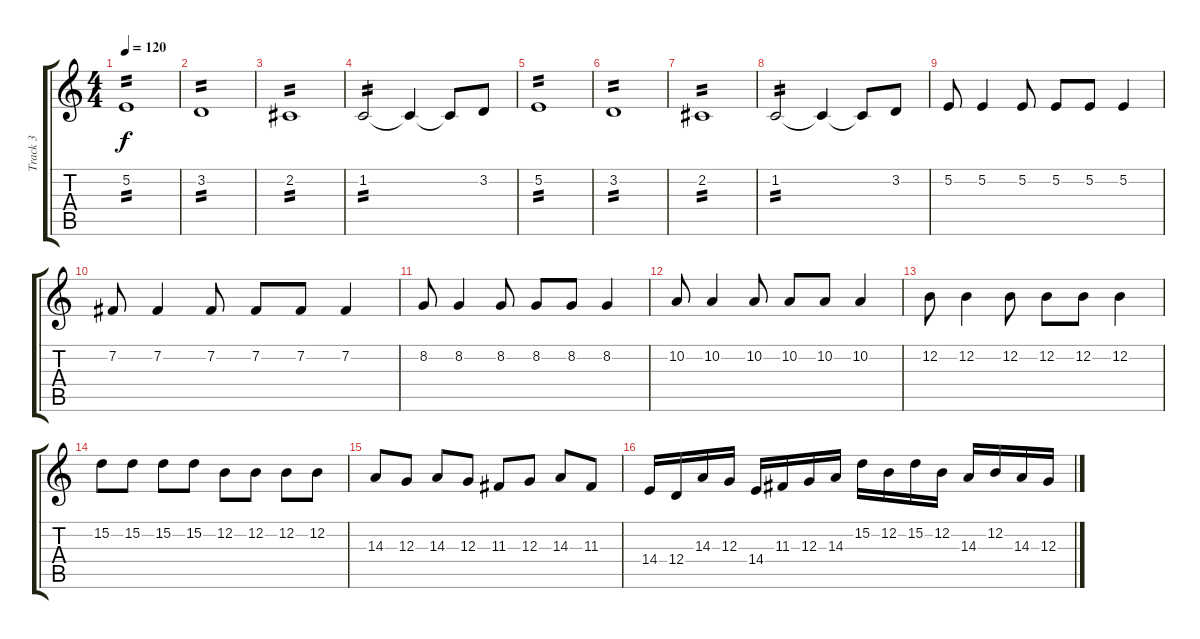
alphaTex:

\track ("Track 3" "Track 3") {instrument viola}
\staff {score tabs}
\tuning (E4 B3 G3 D3 A2 E2) {hide}
\ts (4 4)
\tempo 120
\clef g2
\ks c
5.2.1{tp 2 dy f} |
3.2.1{tp 2} |
2.2.1{tp 2} |
1.2.2{tp 2} 1.2{t}.4 1.2{t}.8 3.2.8 |
5.2.1{tp 2} |
3.2.1{tp 2} |
2.2.1{tp 2} |
1.2.2{tp 2} 1.2{t}.4 1.2{t}.8 3.2.8 |
5.2.8 5.2.4 5.2.8 5.2.8 5.2.8 5.2.4 |
7.2.8 7.2.4 7.2.8 7.2.8 7.2.8 7.2.4 |
8.2.8 8.2.4 8.2.8 8.2.8 8.2.8 8.2.4 |
10.2.8 10.2.4 10.2.8 10.2.8 10.2.8 10.2.4 |
12.2.8 12.2.4 12.2.8 12.2.8 12.2.8 12.2.4 |
15.2.8 15.2.8 15.2.8 15.2.8 12.2.8 12.2.8 12.2.8 12.2.8 |
14.3.8 12.3.8 14.3.8 12.3.8 11.3.8 12.3.8 14.3.8 11.3.8 |
14.4.16 12.4.16 14.3.16 12.3.16 14.4.16 11.3.16 12.3.16 14.3.16 15.2.16 12.2.16 15.2.16 12.2.16 14.3.16 12.2.16 14.3.16 12.3.16
